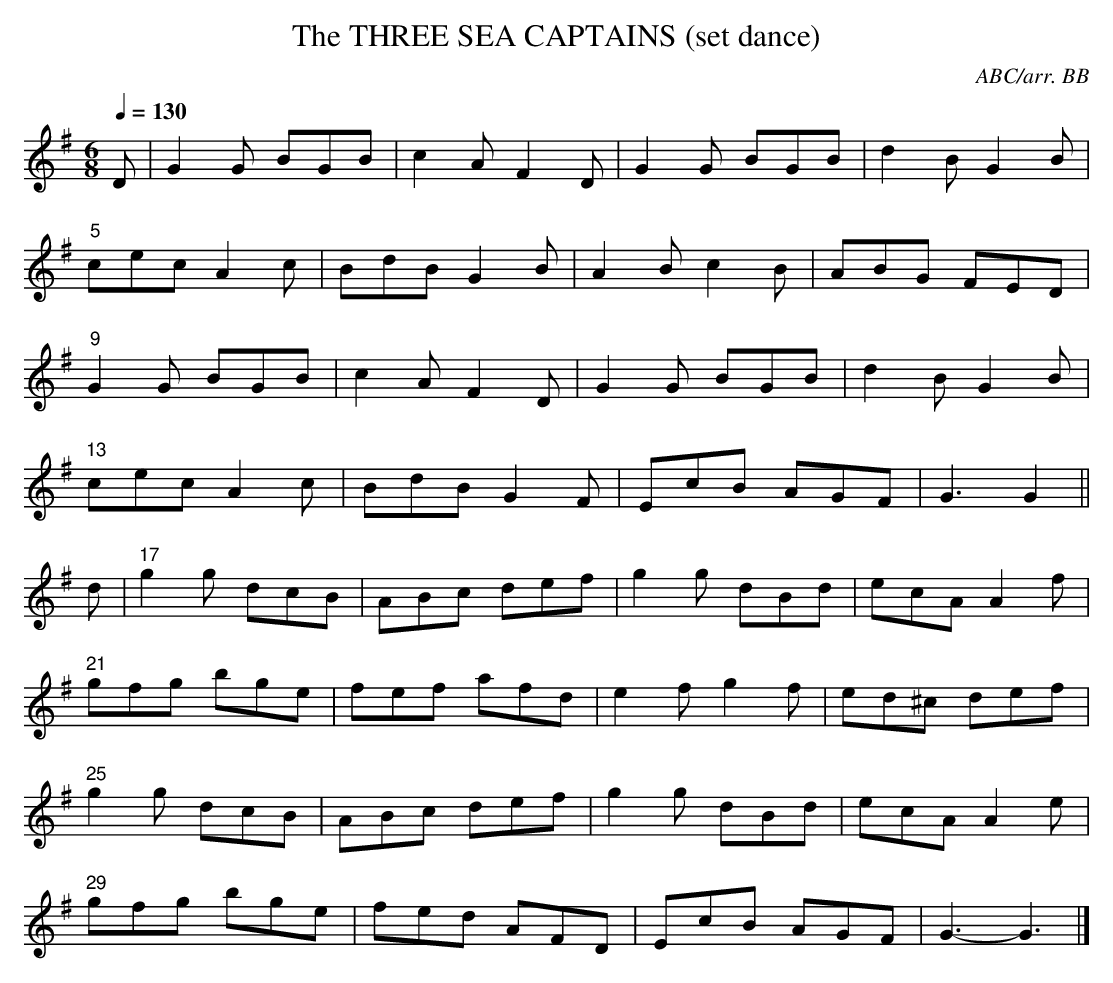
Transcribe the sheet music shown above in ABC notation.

X:1
T:THREE SEA CAPTAINS (set dance), The
C:ABC/arr. BB
Q:1/4=130
M:6/8
L:1/8
K:G
D|G2G BGB|c2A F2D|G2G BGB|d2BG2B|
"5"cec A2c|BdB G2B|A2Bc2B|ABG FED|
"9"G2G BGB|c2A F2D|G2G BGB|d2BG2B|
"13"cec A2c|BdB G2F|EcB AGF|G3 G2 ||
d|"17"g2g dcB|ABc def|g2g dBd|ecA A2f|
"21"gfg bge|fef afd|e2fg2f|ed^c def|
"25"g2g dcB|ABc def|g2g dBd|ecA A2e|
"29"gfg bge|fed AFD|EcB AGF|G3-G3|]
